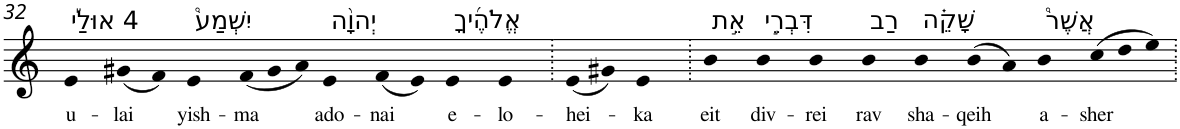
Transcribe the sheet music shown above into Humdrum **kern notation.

**kern	**text
*part1	*part1
*staff1	*staff1
*I"Piano	*
*I'Pno	*
!!LO:PB:g=z
*clefG2	*
*k[]	*
=32	=32
!LO:TX:a:t=4 אוּלַ֡י	!
!	!LO:LY:b
4e	u-
!	!LO:LY:b
(8g#X	-lai
8f)	.
!LO:TX:a:t=יִשְׁמַע֩	!
!	!LO:LY:b
4e	yish-
!	!LO:LY:b
(12f	-ma
12g#	.
12a)	.
!LO:TX:a:t=יְהוָ֨ה	!
!	!LO:LY:b
4e	ado-
!	!LO:LY:b
(8f	-nai
8e)	.
!LO:TX:a:t=אֱלֹהֶ֜יךָ	!
!	!LO:LY:b
4e	e-
!	!LO:LY:b
4e	-lo-
=33.	=33.
!	!LO:LY:b
(8e	-hei-
8g#X)	.
!	!LO:LY:b
4e	-ka
=34.	=34.
!LO:TX:a:t=אֵ֣ת	!
!	!LO:LY:b
4b	eit
!LO:TX:a:t=דִּבְרֵ֣י	!
!	!LO:LY:b
4b	div-
!	!LO:LY:b
4b	-rei
!LO:TX:a:t=רַב	!
!	!LO:LY:b
4b	rav
!LO:TX:a:t=שָׁקֵ֗ה	!
!	!LO:LY:b
4b	sha-
!	!LO:LY:b
(8b	-qeih
8a)	.
!LO:TX:a:t=אֲשֶׁר֩	!
!	!LO:LY:b
4b	a-
!	!LO:LY:b
(12cc	-sher
12dd	.
12ee)	.
=.	=.
*-	*-
